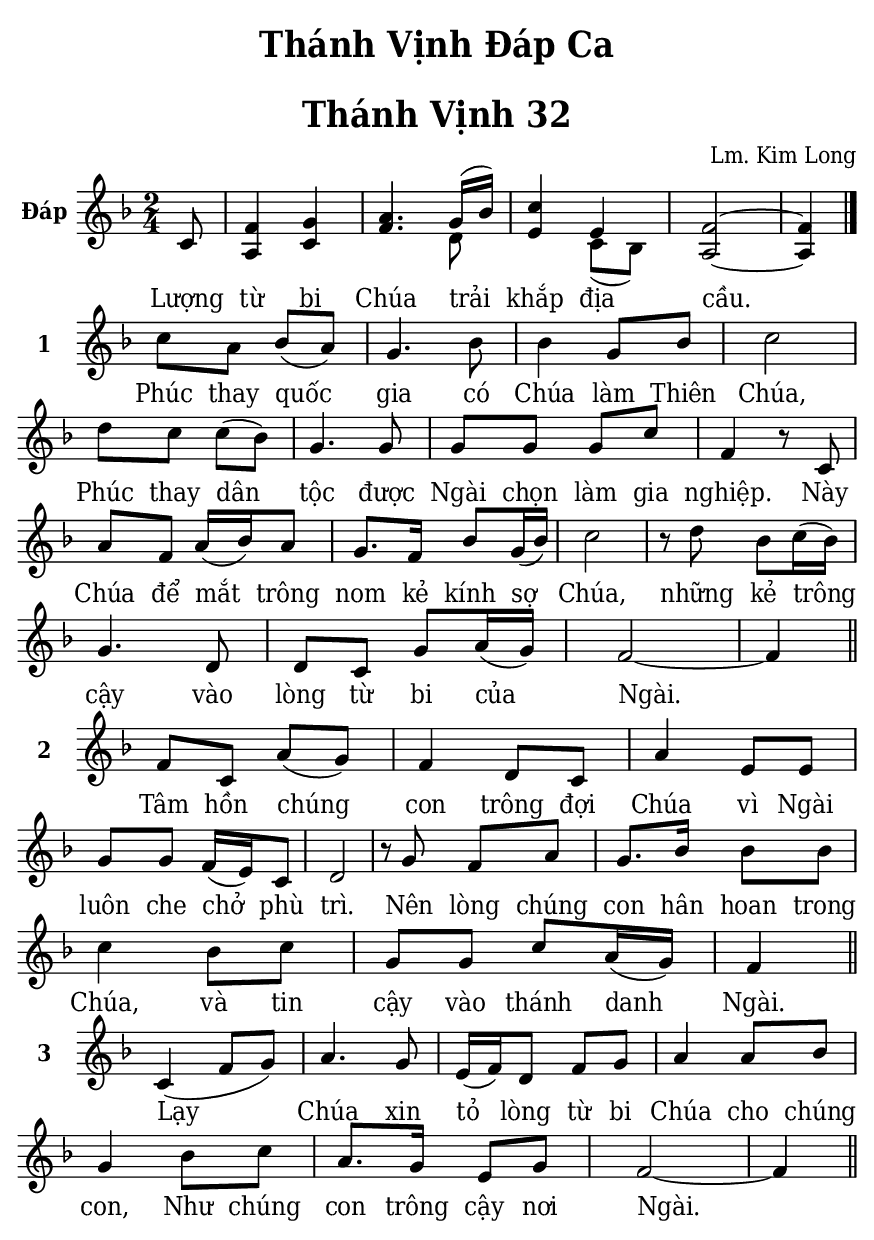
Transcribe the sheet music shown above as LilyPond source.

% Cài đặt chung
\version "2.22.1"
\include "english.ly"

\header {
  title = "Thánh Vịnh Đáp Ca"
  subtitle = \markup { \vspace #2 \fontsize #3 "Thánh Vịnh 32" }
  composer = "Lm. Kim Long"
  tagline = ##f
}


% Nhạc
nhacMauMot = \relative c' {
  \key f \major
  \time 2/4
  \partial 8 c8 |
  <<
    {
      f4 g |
      a4.
    }
    {
      a,4 c |
      f4.
    }
  >>
  <<
    {
      \voiceOne
      g16 (bf)
    }
    \new Voice = "splitpart" {
      \voiceTwo
      d,8
    }
  >>
  \oneVoice
  <c' e,>4
  <<
    {
      \voiceOne
      e,4
    }
    \new Voice = "splitpart" {
      \voiceTwo
      c8 (bf)
    }
  >>
  \oneVoice
  <f' a,>2 ~ |
  <f a,>4 \bar "|."
}

nhacMauHai = \relative c'' {
  \key f \major
  \time 2/4
  c8 a bf (a) |
  g4. bf8 |
  bf4 g8 bf |
  c2 |
  d8 c c (bf) |
  g4. g8 |
  g g g c |
  f,4 r8 c |
  a' f a16 (bf) a8 |
  g8. f16 bf8 g16 (bf) |
  c2 |
  r8 d bf c16 (bf) |
  g4. d8 |
  d c g' a16 (g) |
  f2 ~ |
  f4 \bar "||"
}

nhacMauBa = \relative c' {
  \key f \major
  \time 2/4
  f8 c a' (g) |
  f4 d8 c |
  a'4 e8 e |
  g g f16 (e) c8 |
  d2 |
  r8 g f a |
  g8. bf16 bf8 bf |
  c4 bf8 c |
  g g c a16 (g) |
  f4 \bar "||"
}

nhacMauBon = \relative c' {
  \key f \major
  \time 2/4
  c4 (f8 g) |
  a4. g8 |
  e16 (f) d8 f g |
  a4 a8 bf |
  g4 bf8 c |
  a8. g16 e8 g |
  f2 ~ |
  f4 \bar "||"
}

% Lời
loiMauMot = \lyricmode {
  Lượng từ bi Chúa trải khắp địa cầu.
}

loiMauHai = \lyricmode {
  Phúc thay quốc gia có Chúa làm Thiên Chúa,
  Phúc thay dân tộc được Ngài chọn làm gia nghiệp.
  Này Chúa để mắt trông nom kẻ kính sợ Chúa,
  những kẻ trông cậy vào lòng từ bi của Ngài.
}

loiMauBa = \lyricmode {
  Tâm hồn chúng con trông đợi Chúa
  vì Ngài luôn che chở phù trì.
  Nên lòng chúng con hân hoan trong Chúa,
  và tin cậy vào thánh danh Ngài.
}

loiMauBon = \lyricmode {
  Lạy Chúa xin tỏ lòng từ bi Chúa cho chúng con,
  Như chúng con trông cậy nơi Ngài.
}

% Dàn trang
\paper {
  #(set-paper-size "a5")
  top-margin = 3\mm
  bottom-margin = 3\mm
  left-margin = 3\mm
  right-margin = 3\mm
  indent = #0
  #(define fonts
	 (make-pango-font-tree "Deja Vu Serif Condensed"
	 		       "Deja Vu Serif Condensed"
			       "Deja Vu Serif Condensed"
			       (/ 20 20)))
  print-page-number = ##f
  page-count = 1
}

\score {
  <<
    \new Staff \with {
      instrumentName = \markup { \bold "Đáp" }} <<
        \clef treble
        \new Voice = beSop {
          \nhacMauMot
        }
      \new Lyrics \lyricsto beSop \loiMauMot
    >>
  >>
  \layout {
    indent = 10
    \override Lyrics.LyricSpace.minimum-distance = #1.5
    \override Score.BarNumber.break-visibility = ##(#f #f #f)
    \override Score.SpacingSpanner.uniform-stretching = ##t
    ragged-last = ##f
  }
}

\score {
  <<
    \new Staff \with {
      \remove "Time_signature_engraver"
      instrumentName = \markup { \bold "1" }} <<
        \clef treble
        \new Voice = beSop {
          \nhacMauHai
        }
      \new Lyrics \lyricsto beSop \loiMauHai
    >>
  >>
  \layout {
    indent = 10
    \override Lyrics.LyricSpace.minimum-distance = #1.5
    \override Score.BarNumber.break-visibility = ##(#f #f #f)
    \override Score.SpacingSpanner.uniform-stretching = ##t
    ragged-last = ##f
  }
}

\score {
  <<
    \new Staff \with {
      \remove "Time_signature_engraver"
      instrumentName = \markup { \bold "2" }} <<
        \clef treble
        \new Voice = beSop {
          \nhacMauBa
        }
      \new Lyrics \lyricsto beSop \loiMauBa
    >>
  >>
  \layout {
    indent = 10
    \override Lyrics.LyricSpace.minimum-distance = #1.5
    \override Score.BarNumber.break-visibility = ##(#f #f #f)
    \override Score.SpacingSpanner.uniform-stretching = ##t
    ragged-last = ##f
  }
}

\score {
  <<
    \new Staff \with {
      \remove "Time_signature_engraver"
      instrumentName = \markup { \bold "3" }} <<
        \clef treble
        \new Voice = beSop {
          \nhacMauBon
        }
      \new Lyrics \lyricsto beSop \loiMauBon
    >>
  >>
  \layout {
    indent = 10
    \override Lyrics.LyricSpace.minimum-distance = #1.5
    \override Score.BarNumber.break-visibility = ##(#f #f #f)
    \override Score.SpacingSpanner.uniform-stretching = ##t
    ragged-last = ##f
  }
}
